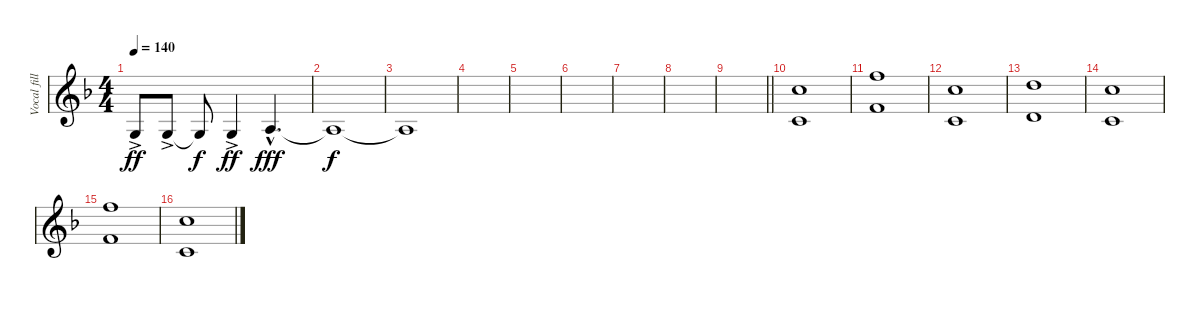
\track ("Vocal fills" "Vocal fill") {instrument stringensemble2}
\staff {score}
\tuning (E4 B3 G3 D3 A2 E2) {hide}
\ts (4 4)
\tempo 140
\clef g2
\ks dminor
0.3{ac}.8{dy ff} 0.3{ac}.8 0.3{t}.8{dy f} 0.3{ac}.4{dy ff} 2.3{hac}.4{d dy fff} |
2.3{t}.1{dy f} |
2.3{t}.1 |
|
|
|
|
|
\barLineRight lightlight
|
(8.1 1.2).1 |
(13.1 6.2).1 |
(8.1 1.2).1 |
(10.1 3.2).1 |
(8.1 1.2).1 |
(13.1 6.2).1 |
(8.1 1.2).1
